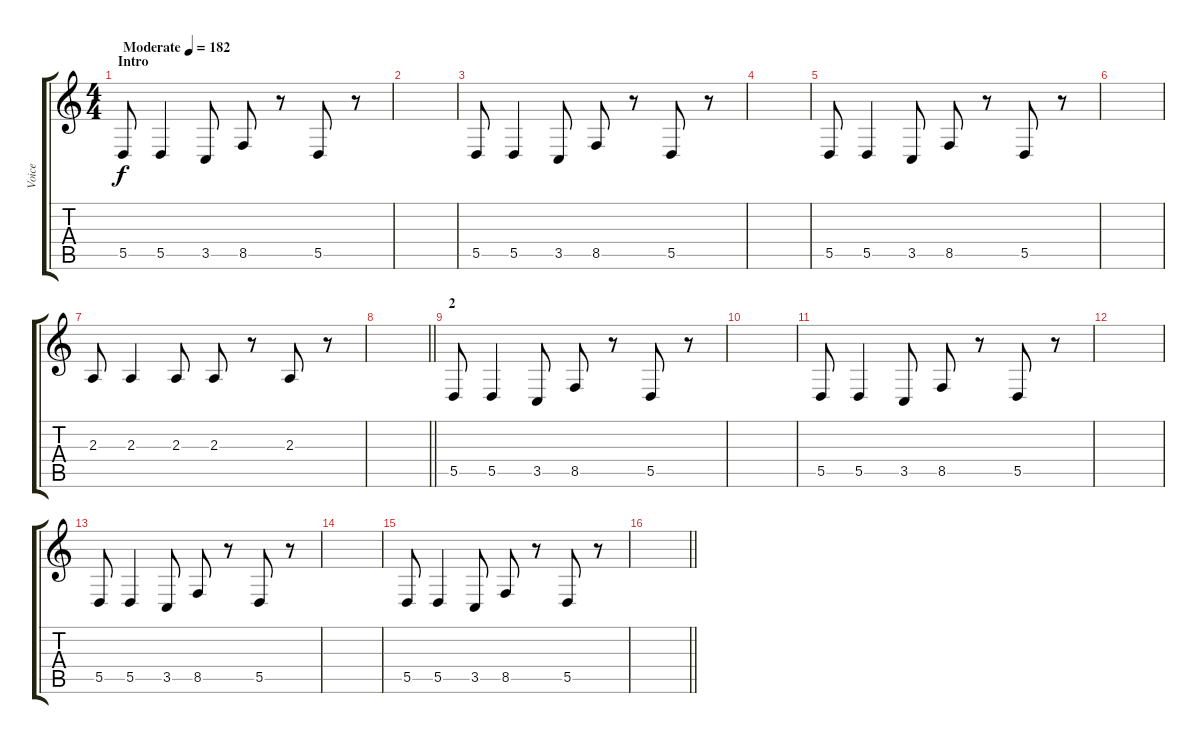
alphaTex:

\track ("Voice" "Voice") {instrument altosax}
\staff {score tabs}
\tuning (E4 B3 G3 D3 A2 E2) {hide}
\ts (4 4)
\section ("" "Intro")
\tempo (182 "Moderate")
\clef g2
\ks c
5.5.8{dy f instrument altosax} 5.5.4 3.5.8 8.5.8 r.8 5.5.8 r.8 |
|
5.5.8 5.5.4 3.5.8 8.5.8 r.8 5.5.8 r.8 |
|
5.5.8 5.5.4 3.5.8 8.5.8 r.8 5.5.8 r.8 |
|
2.3.8 2.3.4 2.3.8 2.3.8 r.8 2.3.8 r.8 |
\barLineRight lightlight
|
\section ("" "2")
5.5.8 5.5.4 3.5.8 8.5.8 r.8 5.5.8 r.8 |
|
5.5.8 5.5.4 3.5.8 8.5.8 r.8 5.5.8 r.8 |
|
5.5.8 5.5.4 3.5.8 8.5.8 r.8 5.5.8 r.8 |
|
5.5.8 5.5.4 3.5.8 8.5.8 r.8 5.5.8 r.8 |
\barLineRight lightlight
